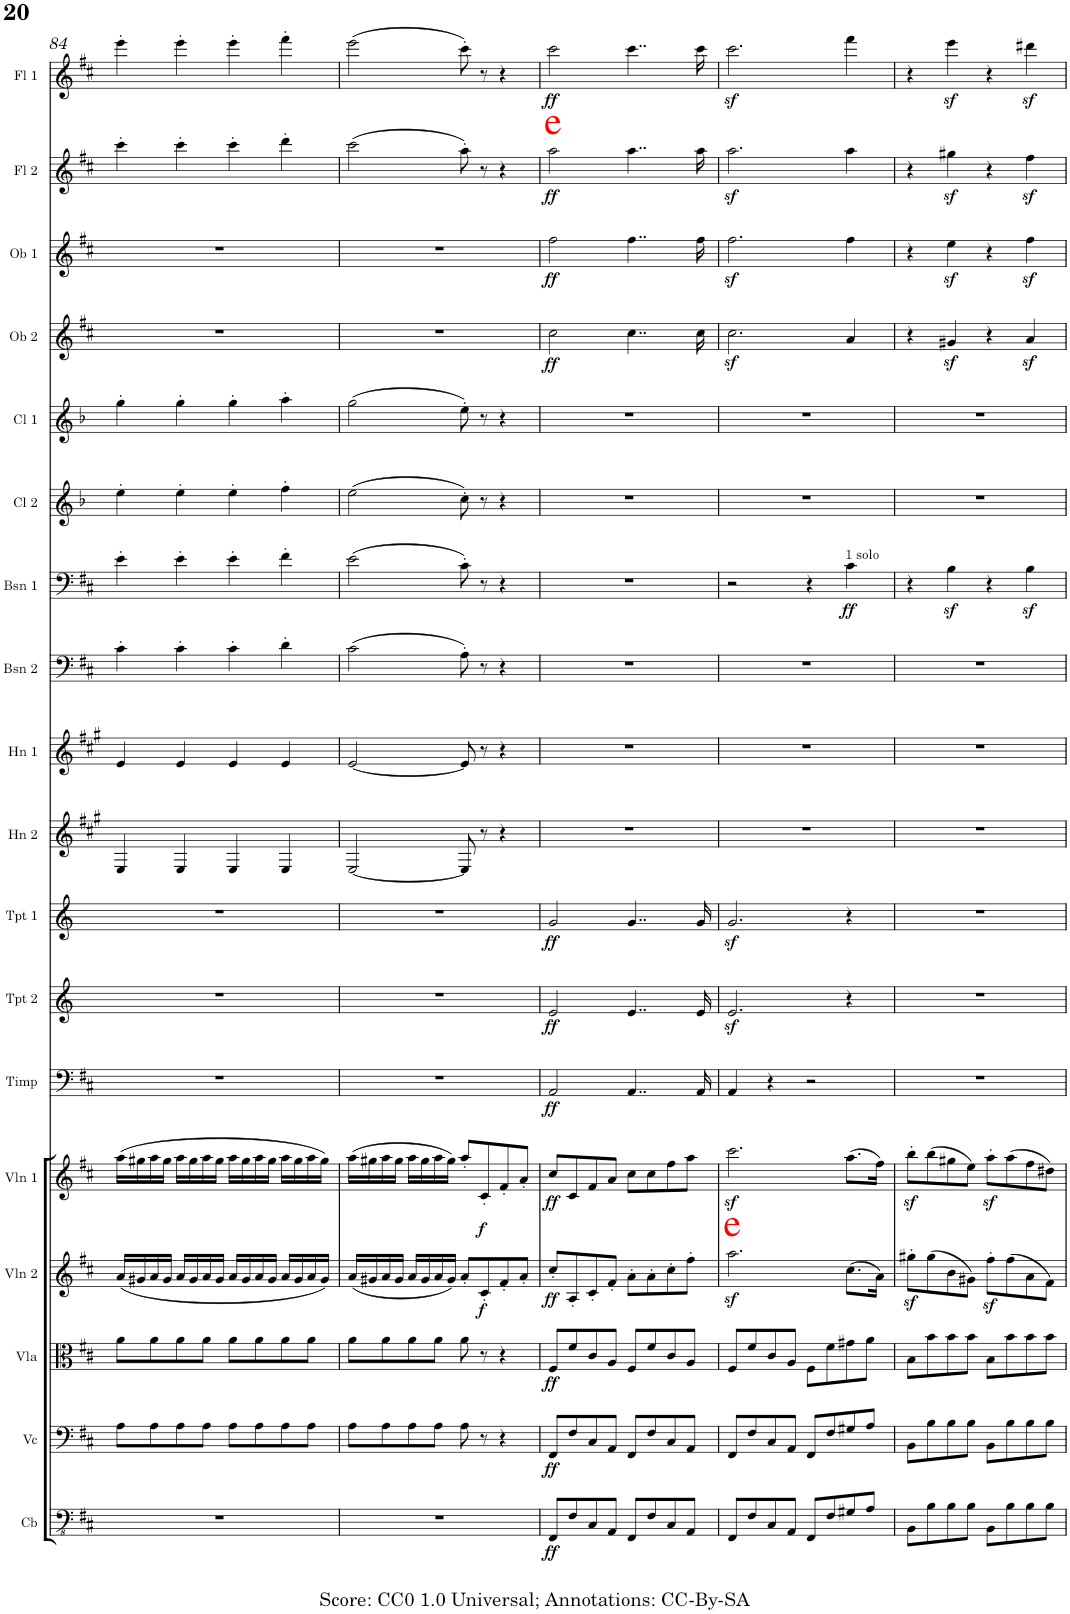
**kern	**dynam	**kern	**dynam	**kern	**dynam	**kern	**dynam	**kern	**text	**dynam	**kern	**dynam	**kern	**dynam	**kern	**dynam	**kern	**kern	**kern	**kern	**dynam	**kern	**kern	**kern	**dynam	**kern	**dynam	**kern	**dynam	**kern	**text	**dynam
*part18	*part18	*part17	*part17	*part16	*part16	*part15	*part15	*part14	*part14	*part14	*part13	*part13	*part12	*part12	*part11	*part11	*part10	*part9	*part8	*part7	*part7	*part6	*part5	*part4	*part4	*part3	*part3	*part2	*part2	*part1	*part1	*part1
*staff18	*staff18	*staff17	*staff17	*staff16	*staff16	*staff15	*staff15	*staff14	*staff14	*staff14	*staff13	*staff13	*staff12	*staff12	*staff11	*staff11	*staff10	*staff9	*staff8	*staff7	*staff7	*staff6	*staff5	*staff4	*staff4	*staff3	*staff3	*staff2	*staff2	*staff1	*staff1	*staff1
*I"Contrabass	*	*I"Violoncello	*	*I"Viola	*	*I"Violins 2	*	*I"Violins 1	*	*	*I"Timpani	*	*I"D Trumpet 2	*	*I"D Trumpet 1	*	*I"F Horn 2 (orig.  D)	*I"F Horn 1 (orig.  D)	*I"Bassoon 2	*I"Bassoon 1	*	*I"A Clarinet 2	*I"A Clarinet 1	*I"Oboe 2	*	*I"Oboe 1	*	*I"Flute 2	*	*I"Flute 1	*	*
*I'Cb	*	*I'Vc	*	*I'Vla	*	*I'Vln 2	*	*I'Vln 1	*	*	*I'Timp	*	*I'Tpt 2	*	*I'Tpt 1	*	*I'Hn 2	*I'Hn 1	*I'Bsn 2	*I'Bsn 1	*	*I'Cl 2	*I'Cl 1	*I'Ob 2	*	*I'Ob 1	*	*I'Fl 2	*	*I'Fl 1	*	*
!!LO:PB:g=z
*clefFv4	*	*clefF4	*	*clefC3	*	*clefG2	*	*clefG2	*	*	*clefF4	*	*clefG2	*	*clefG2	*	*clefG2	*clefG2	*clefF4	*clefF4	*	*clefG2	*clefG2	*clefG2	*	*clefG2	*	*clefG2	*	*clefG2	*	*
*	*	*	*	*	*	*	*	*	*	*	*	*	*Trd-1c-2	*	*Trd-1c-2	*	*Trd4c7	*Trd4c7	*	*	*	*Trd2c3	*Trd2c3	*	*	*	*	*	*	*	*	*
*k[f#c#]	*	*k[f#c#]	*	*k[f#c#]	*	*k[f#c#]	*	*k[f#c#]	*	*	*k[f#c#]	*	*k[]	*	*k[]	*	*k[f#c#g#]	*k[f#c#g#]	*k[f#c#]	*k[f#c#]	*	*k[b-]	*k[b-]	*k[f#c#]	*	*k[f#c#]	*	*k[f#c#]	*	*k[f#c#]	*	*
*M4/4	*	*M4/4	*	*M4/4	*	*M4/4	*	*M4/4	*	*	*M4/4	*	*M4/4	*	*M4/4	*	*M4/4	*M4/4	*M4/4	*M4/4	*	*M4/4	*M4/4	*M4/4	*	*M4/4	*	*M4/4	*	*M4/4	*	*
*met(c)	*	*met(c)	*	*met(c)	*	*met(c)	*	*met(c)	*	*	*met(c)	*	*met(c)	*	*met(c)	*	*met(c)	*met(c)	*met(c)	*met(c)	*	*met(c)	*met(c)	*met(c)	*	*met(c)	*	*met(c)	*	*met(c)	*	*
=84	=84	=84	=84	=84	=84	=84	=84	=84	=84	=84	=84	=84	=84	=84	=84	=84	=84	=84	=84	=84	=84	=84	=84	=84	=84	=84	=84	=84	=84	=84	=84	=84
1r	.	8A\L	.	8a\L	.	(16a/LL	.	(16aa\LL	.	.	1r	.	1r	.	1r	.	4E/	4e/	4c#'\	4e'\	.	4ee'\	4gg'\	1r	.	1r	.	4ccc#'\	.	4eee'\	.	.
.	.	.	.	.	.	16g#X/	.	16gg#X\	.	.	.	.	.	.	.	.	.	.	.	.	.	.	.	.	.	.	.	.	.	.	.	.
.	.	8A\	.	8a\	.	16a/	.	16aa\	.	.	.	.	.	.	.	.	.	.	.	.	.	.	.	.	.	.	.	.	.	.	.	.
.	.	.	.	.	.	16g#/JJ	.	16gg#\JJ	.	.	.	.	.	.	.	.	.	.	.	.	.	.	.	.	.	.	.	.	.	.	.	.
.	.	8A\	.	8a\	.	16a/LL	.	16aa\LL	.	.	.	.	.	.	.	.	4E/	4e/	4c#'\	4e'\	.	4ee'\	4gg'\	.	.	.	.	4ccc#'\	.	4eee'\	.	.
.	.	.	.	.	.	16g#/	.	16gg#\	.	.	.	.	.	.	.	.	.	.	.	.	.	.	.	.	.	.	.	.	.	.	.	.
.	.	8A\J	.	8a\J	.	16a/	.	16aa\	.	.	.	.	.	.	.	.	.	.	.	.	.	.	.	.	.	.	.	.	.	.	.	.
.	.	.	.	.	.	16g#/JJ	.	16gg#\JJ	.	.	.	.	.	.	.	.	.	.	.	.	.	.	.	.	.	.	.	.	.	.	.	.
.	.	8A\L	.	8a\L	.	16a/LL	.	16aa\LL	.	.	.	.	.	.	.	.	4E/	4e/	4c#'\	4e'\	.	4ee'\	4gg'\	.	.	.	.	4ccc#'\	.	4eee'\	.	.
.	.	.	.	.	.	16g#/	.	16gg#\	.	.	.	.	.	.	.	.	.	.	.	.	.	.	.	.	.	.	.	.	.	.	.	.
.	.	8A\	.	8a\	.	16a/	.	16aa\	.	.	.	.	.	.	.	.	.	.	.	.	.	.	.	.	.	.	.	.	.	.	.	.
.	.	.	.	.	.	16g#/JJ	.	16gg#\JJ	.	.	.	.	.	.	.	.	.	.	.	.	.	.	.	.	.	.	.	.	.	.	.	.
.	.	8A\	.	8a\	.	16a/LL	.	16aa\LL	.	.	.	.	.	.	.	.	4E/	4e/	4d'\	4f#'\	.	4ff'\	4aa'\	.	.	.	.	4ddd'\	.	4fff#'\	.	.
.	.	.	.	.	.	16g#/	.	16gg#\	.	.	.	.	.	.	.	.	.	.	.	.	.	.	.	.	.	.	.	.	.	.	.	.
.	.	8A\J	.	8a\J	.	16a/	.	16aa\	.	.	.	.	.	.	.	.	.	.	.	.	.	.	.	.	.	.	.	.	.	.	.	.
.	.	.	.	.	.	16g#/JJ)	.	16gg#\JJ)	.	.	.	.	.	.	.	.	.	.	.	.	.	.	.	.	.	.	.	.	.	.	.	.
=85	=85	=85	=85	=85	=85	=85	=85	=85	=85	=85	=85	=85	=85	=85	=85	=85	=85	=85	=85	=85	=85	=85	=85	=85	=85	=85	=85	=85	=85	=85	=85	=85
1r	.	8A\L	.	8a\L	.	(16a/LL	.	(16aa\LL	.	.	1r	.	1r	.	1r	.	[2E/	[2e/	(2c#\	(2e\	.	(2ee\	(2gg\	1r	.	1r	.	(2ccc#\	.	(2eee\	.	.
.	.	.	.	.	.	16g#X/	.	16gg#X\	.	.	.	.	.	.	.	.	.	.	.	.	.	.	.	.	.	.	.	.	.	.	.	.
.	.	8A\	.	8a\	.	16a/	.	16aa\	.	.	.	.	.	.	.	.	.	.	.	.	.	.	.	.	.	.	.	.	.	.	.	.
.	.	.	.	.	.	16g#/JJ	.	16gg#\JJ	.	.	.	.	.	.	.	.	.	.	.	.	.	.	.	.	.	.	.	.	.	.	.	.
.	.	8A\	.	8a\	.	16a/LL	.	16aa\LL	.	.	.	.	.	.	.	.	.	.	.	.	.	.	.	.	.	.	.	.	.	.	.	.
.	.	.	.	.	.	16g#/	.	16gg#\	.	.	.	.	.	.	.	.	.	.	.	.	.	.	.	.	.	.	.	.	.	.	.	.
.	.	8A\J	.	8a\J	.	16a/	.	16aa\	.	.	.	.	.	.	.	.	.	.	.	.	.	.	.	.	.	.	.	.	.	.	.	.
.	.	.	.	.	.	16g#/JJ)	.	16gg#\JJ)	.	.	.	.	.	.	.	.	.	.	.	.	.	.	.	.	.	.	.	.	.	.	.	.
.	.	8A\	.	8a\	.	8a'/L	.	8aa'/L	.	.	.	.	.	.	.	.	8E/]	8e/]	8A'\)	8c#'\)	.	8cc'\)	8ee'\)	.	.	.	.	8aa'\)	.	8ccc#'\)	.	.
!	!	!	!	!	!	!	!LO:DY:b	!	!	!LO:DY:b	!	!	!	!	!	!	!	!	!	!	!	!	!	!	!	!	!	!	!	!	!	!
.	.	8r	.	8r	.	8c#'/	f	8c#'/	.	f	.	.	.	.	.	.	8r	8r	8r	8r	.	8r	8r	.	.	.	.	8r	.	8r	.	.
.	.	4r	.	4r	.	8f#'/	.	8f#'/	.	.	.	.	.	.	.	.	4r	4r	4r	4r	.	4r	4r	.	.	.	.	4r	.	4r	.	.
.	.	.	.	.	.	8a'/J	.	8a'/J	.	.	.	.	.	.	.	.	.	.	.	.	.	.	.	.	.	.	.	.	.	.	.	.
=86	=86	=86	=86	=86	=86	=86	=86	=86	=86	=86	=86	=86	=86	=86	=86	=86	=86	=86	=86	=86	=86	=86	=86	=86	=86	=86	=86	=86	=86	=86	=86	=86
!	!LO:DY:b	!	!LO:DY:b	!	!LO:DY:b	!	!LO:DY:b	!	!	!LO:DY:b	!	!LO:DY:b	!	!LO:DY:b	!	!LO:DY:b	!	!	!	!	!	!	!	!	!LO:DY:b	!	!LO:DY:b	!	!LO:DY:b	!	!LO:LY:b:color=#FF0000	!LO:DY:b
8FFF#/L	ff	8FF#/L	ff	8F#/L	ff	8cc#'/L	ff	8cc#/L	.	ff	2AA/	ff	2e/	ff	2g/	ff	1r	1r	1r	1r	.	1r	1r	2cc#\	ff	2ff#\	ff	2aa\	ff	2ccc#\	e	ff
8FF#/	.	8F#/	.	8f#/	.	8A'/	.	8c#/	.	.	.	.	.	.	.	.	.	.	.	.	.	.	.	.	.	.	.	.	.	.	.	.
8CC#/	.	8C#/	.	8c#/	.	8c#'/	.	8f#/	.	.	.	.	.	.	.	.	.	.	.	.	.	.	.	.	.	.	.	.	.	.	.	.
8AAA/J	.	8AA/J	.	8A/J	.	8f#'/J	.	8a/J	.	.	.	.	.	.	.	.	.	.	.	.	.	.	.	.	.	.	.	.	.	.	.	.
8FFF#/L	.	8FF#/L	.	8F#/L	.	8a'\L	.	8cc#\L	.	.	4..AA/	.	4..e/	.	4..g/	.	.	.	.	.	.	.	.	4..cc#\	.	4..ff#\	.	4..aa\	.	4..ccc#\	.	.
8FF#/	.	8F#/	.	8f#/	.	8a'\	.	8cc#\	.	.	.	.	.	.	.	.	.	.	.	.	.	.	.	.	.	.	.	.	.	.	.	.
8CC#/	.	8C#/	.	8c#/	.	8cc#'\	.	8ff#\	.	.	.	.	.	.	.	.	.	.	.	.	.	.	.	.	.	.	.	.	.	.	.	.
8AAA/J	.	8AA/J	.	8A/J	.	8ff#'\J	.	8aa\J	.	.	.	.	.	.	.	.	.	.	.	.	.	.	.	.	.	.	.	.	.	.	.	.
.	.	.	.	.	.	.	.	.	.	.	16AA/	.	16e/	.	16g/	.	.	.	.	.	.	.	.	16cc#\	.	16ff#\	.	16aa\	.	16ccc#\	.	.
=87	=87	=87	=87	=87	=87	=87	=87	=87	=87	=87	=87	=87	=87	=87	=87	=87	=87	=87	=87	=87	=87	=87	=87	=87	=87	=87	=87	=87	=87	=87	=87	=87
!	!	!	!	!	!	!	!	!	!LO:LY:b:color=#FF0000	!	!	!	!	!	!	!	!	!	!	!	!	!	!	!	!	!	!	!	!	!	!	!
8FFF#/L	.	8FF#/L	.	8F#/L	.	2.aaz<\	.	2.ccc#z<\	e	.	4AA/	.	2.ez</	.	2.gz</	.	1r	1r	1r	2r	.	1r	1r	2.cc#z<\	.	2.ff#z<\	.	2.aaz<\	.	2.ccc#z<\	.	.
8FF#/	.	8F#/	.	8f#/	.	.	.	.	.	.	.	.	.	.	.	.	.	.	.	.	.	.	.	.	.	.	.	.	.	.	.	.
8CC#/	.	8C#/	.	8c#/	.	.	.	.	.	.	4r	.	.	.	.	.	.	.	.	.	.	.	.	.	.	.	.	.	.	.	.	.
8AAA/J	.	8AA/J	.	8A/J	.	.	.	.	.	.	.	.	.	.	.	.	.	.	.	.	.	.	.	.	.	.	.	.	.	.	.	.
8FFF#/L	.	8FF#/L	.	8F#\L	.	.	.	.	.	.	2r	.	.	.	.	.	.	.	.	4r	.	.	.	.	.	.	.	.	.	.	.	.
8FF#/	.	8F#/	.	8f#\	.	.	.	.	.	.	.	.	.	.	.	.	.	.	.	.	.	.	.	.	.	.	.	.	.	.	.	.
!	!	!	!	!	!	!	!	!	!	!	!	!	!	!	!	!	!	!	!	!LO:TX:a:t=1 solo	!	!	!	!	!	!	!	!	!	!	!	!
!	!	!	!	!	!	!	!	!	!	!	!	!	!	!	!	!	!	!	!	!	!LO:DY:b	!	!	!	!	!	!	!	!	!	!	!
8GG#X/	.	8G#X/	.	8g#X\	.	(8.cc#\L	.	(8.aa\L	.	.	.	.	4r	.	4r	.	.	.	.	4c#\	ff	.	.	4a/	.	4ff#\	.	4aa\	.	4fff#\	.	.
8AA/J	.	8A/J	.	8a\J	.	.	.	.	.	.	.	.	.	.	.	.	.	.	.	.	.	.	.	.	.	.	.	.	.	.	.	.
.	.	.	.	.	.	16a\Jk)	.	16ff#\Jk)	.	.	.	.	.	.	.	.	.	.	.	.	.	.	.	.	.	.	.	.	.	.	.	.
=88	=88	=88	=88	=88	=88	=88	=88	=88	=88	=88	=88	=88	=88	=88	=88	=88	=88	=88	=88	=88	=88	=88	=88	=88	=88	=88	=88	=88	=88	=88	=88	=88
8BBB\L	.	8BB\L	.	8B\L	.	8gg#Xz<'\L	.	8bbz<'\L	.	.	1r	.	1r	.	1r	.	1r	1r	1r	4r	.	1r	1r	4r	.	4r	.	4r	.	4r	.	.
8BB\	.	8B\	.	8b\	.	(8gg#\	.	(8bb\	.	.	.	.	.	.	.	.	.	.	.	.	.	.	.	.	.	.	.	.	.	.	.	.
8BB\	.	8B\	.	8b\	.	8b\	.	8gg#X\	.	.	.	.	.	.	.	.	.	.	.	4Bz<\	.	.	.	4g#Xz</	.	4eez<\	.	4gg#Xz<\	.	4eeez<\	.	.
8BB\J	.	8B\J	.	8b\J	.	8g#X\J)	.	8ee\J)	.	.	.	.	.	.	.	.	.	.	.	.	.	.	.	.	.	.	.	.	.	.	.	.
8BBB\L	.	8BB\L	.	8B\L	.	8ff#z<'\L	.	8aaz<'\L	.	.	.	.	.	.	.	.	.	.	.	4r	.	.	.	4r	.	4r	.	4r	.	4r	.	.
8BB\	.	8B\	.	8b\	.	(8ff#\	.	(8aa\	.	.	.	.	.	.	.	.	.	.	.	.	.	.	.	.	.	.	.	.	.	.	.	.
8BB\	.	8B\	.	8b\	.	8a\	.	8ff#\	.	.	.	.	.	.	.	.	.	.	.	4Bz<\	.	.	.	4az</	.	4ff#z<\	.	4ff#z<\	.	4ddd#Xz<\	.	.
8BB\J	.	8B\J	.	8b\J	.	8f#\J)	.	8dd#X\J)	.	.	.	.	.	.	.	.	.	.	.	.	.	.	.	.	.	.	.	.	.	.	.	.
=	=	=	=	=	=	=	=	=	=	=	=	=	=	=	=	=	=	=	=	=	=	=	=	=	=	=	=	=	=	=	=	=
*-	*-	*-	*-	*-	*-	*-	*-	*-	*-	*-	*-	*-	*-	*-	*-	*-	*-	*-	*-	*-	*-	*-	*-	*-	*-	*-	*-	*-	*-	*-	*-	*-
